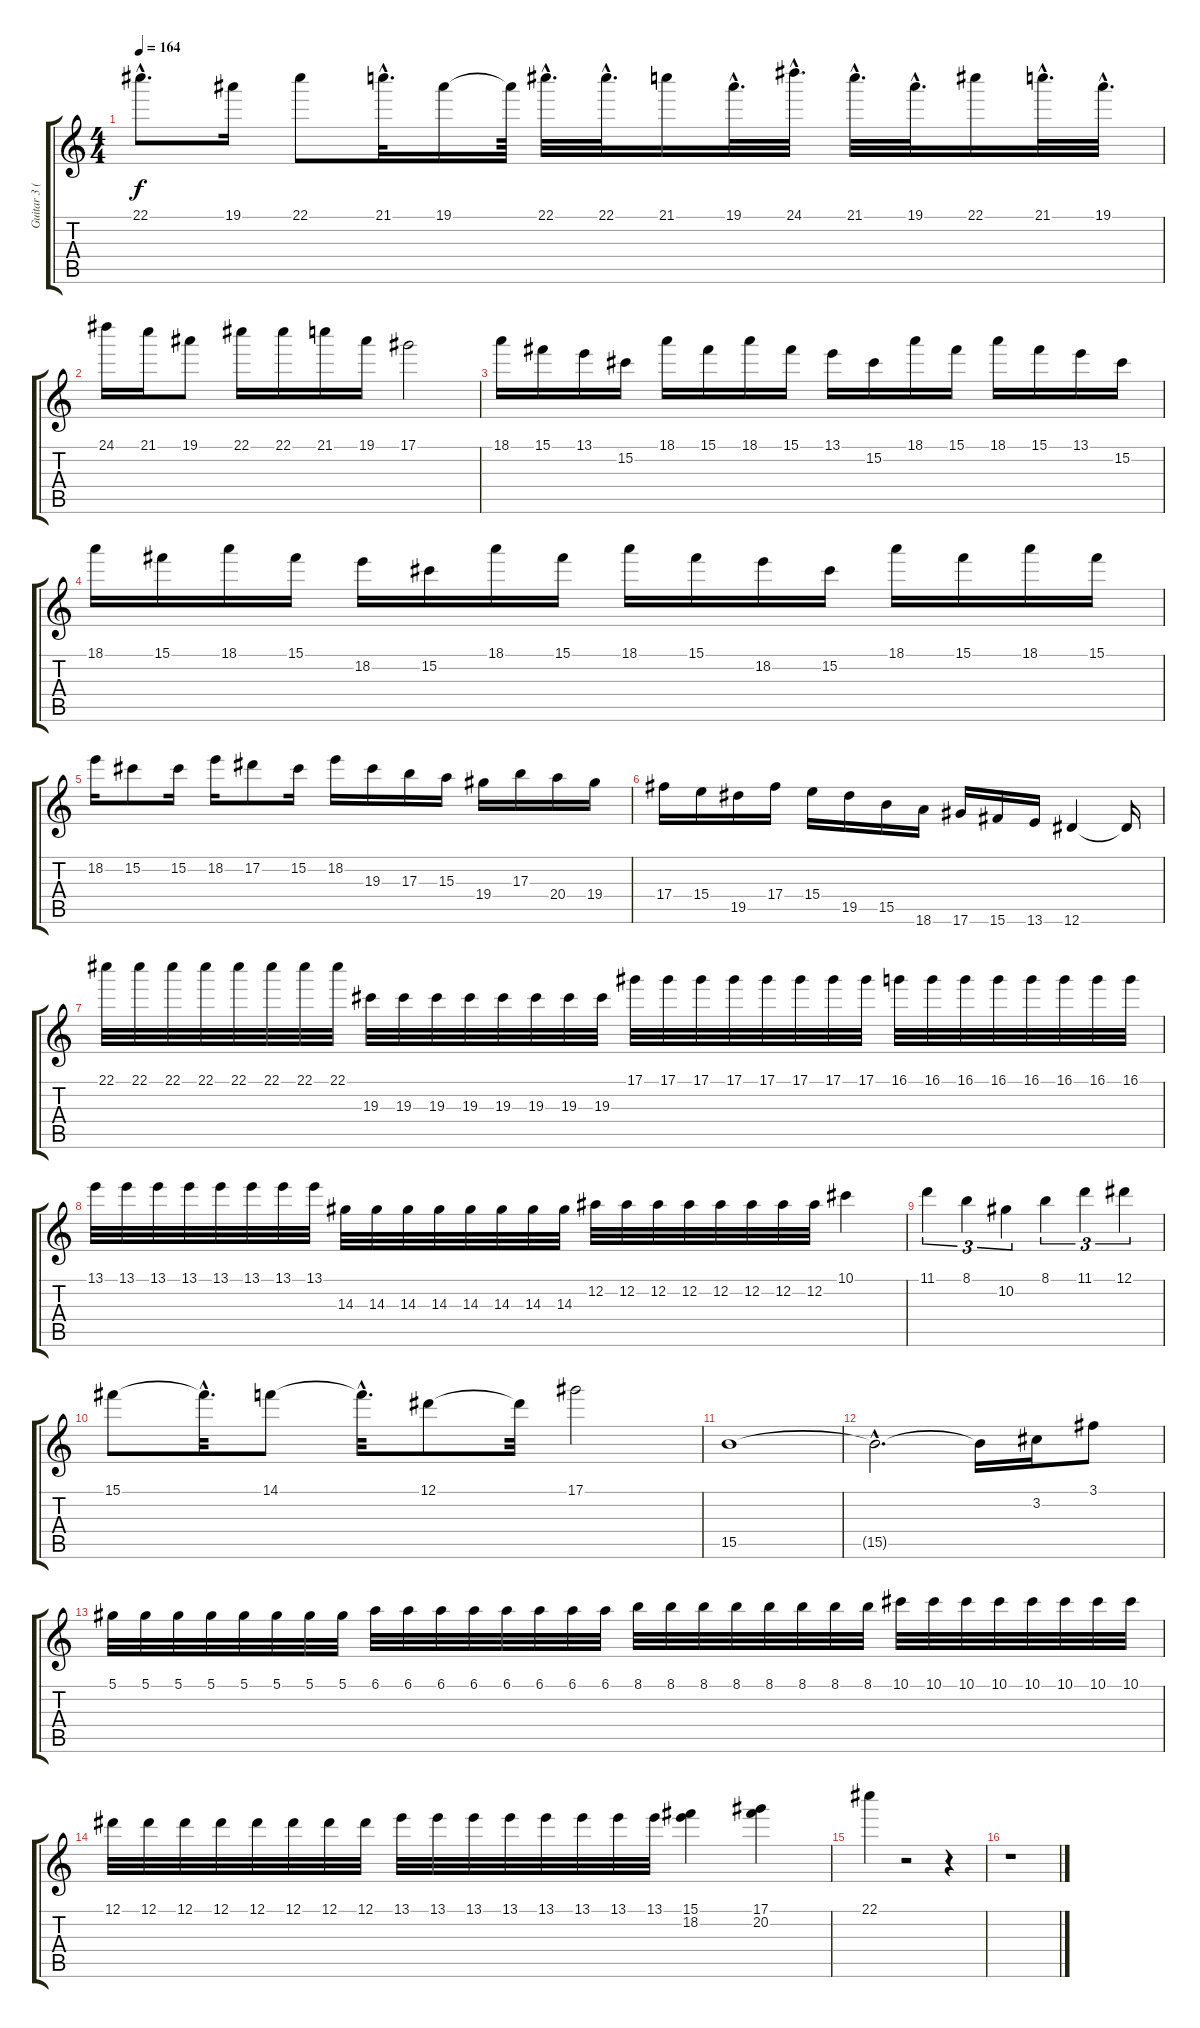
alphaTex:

\track ("Guitar 3 (Solo)" "Guitar 3 (") {instrument overdrivenguitar}
\staff {score tabs}
\tuning (Eb4 Bb3 Gb3 Db3 Ab2 Eb2) {hide}
\ts (4 4)
\tempo 164
\clef g2
\ks c
22.1{hac}.8{d dy f} 19.1.16 22.1.8 21.1{hac}.32{d} 19.1.16 19.1{t}.64 22.1{hac}.32{d} 22.1{hac}.32{d} 21.1.16 19.1{hac}.32{d} 24.1{hac}.32{d} 21.1{hac}.32{d} 19.1{hac}.32{d} 22.1.16 21.1{hac}.32{d} 19.1{hac}.32{d} |
24.1.16 21.1.16 19.1.8 22.1.16 22.1.16 21.1.16 19.1.16 17.1.2 |
18.1.16 15.1.16 13.1.16 15.2.16 18.1.16 15.1.16 18.1.16 15.1.16 13.1.16 15.2.16 18.1.16 15.1.16 18.1.16 15.1.16 13.1.16 15.2.16 |
18.1.16 15.1.16 18.1.16 15.1.16 18.2.16 15.2.16 18.1.16 15.1.16 18.1.16 15.1.16 18.2.16 15.2.16 18.1.16 15.1.16 18.1.16 15.1.16 |
18.2.16 15.2.8 15.2.16 18.2.16 17.2.8 15.2.16 18.2.16 19.3.16 17.3.16 15.3.16 19.4.16 17.3.16 20.4.16 19.4.16 |
17.4.16 15.4.16 19.5.16 17.4.16 15.4.16 19.5.16 15.5.16 18.6.16 17.6.16 15.6.16 13.6.16 12.6.4 12.6{t}.16 |
22.1.32 22.1.32 22.1.32 22.1.32 22.1.32 22.1.32 22.1.32 22.1.32 19.3.32 19.3.32 19.3.32 19.3.32 19.3.32 19.3.32 19.3.32 19.3.32 17.1.32 17.1.32 17.1.32 17.1.32 17.1.32 17.1.32 17.1.32 17.1.32 16.1.32 16.1.32 16.1.32 16.1.32 16.1.32 16.1.32 16.1.32 16.1.32 |
13.1.32 13.1.32 13.1.32 13.1.32 13.1.32 13.1.32 13.1.32 13.1.32 14.3.32 14.3.32 14.3.32 14.3.32 14.3.32 14.3.32 14.3.32 14.3.32 12.2.32 12.2.32 12.2.32 12.2.32 12.2.32 12.2.32 12.2.32 12.2.32 10.1.4 |
11.1.4{tu (3 2)} 8.1.4{tu (3 2)} 10.2.4{tu (3 2)} 8.1.4{tu (3 2)} 11.1.4{tu (3 2)} 12.1.4{tu (3 2)} |
15.1.8 15.1{hac t}.32{d} 14.1.8 14.1{hac t}.32{d} 12.1.8 12.1{t}.32 17.1.2 |
15.5.1 |
15.5{hac t}.2{d} 15.5{t}.16 3.2.16 3.1.8 |
5.1.32 5.1.32 5.1.32 5.1.32 5.1.32 5.1.32 5.1.32 5.1.32 6.1.32 6.1.32 6.1.32 6.1.32 6.1.32 6.1.32 6.1.32 6.1.32 8.1.32 8.1.32 8.1.32 8.1.32 8.1.32 8.1.32 8.1.32 8.1.32 10.1.32 10.1.32 10.1.32 10.1.32 10.1.32 10.1.32 10.1.32 10.1.32 |
12.1.32 12.1.32 12.1.32 12.1.32 12.1.32 12.1.32 12.1.32 12.1.32 13.1.32 13.1.32 13.1.32 13.1.32 13.1.32 13.1.32 13.1.32 13.1.32 (15.1 18.2).4 (17.1 20.2).4 |
22.1.4 r.2 r.4 |
r.1
